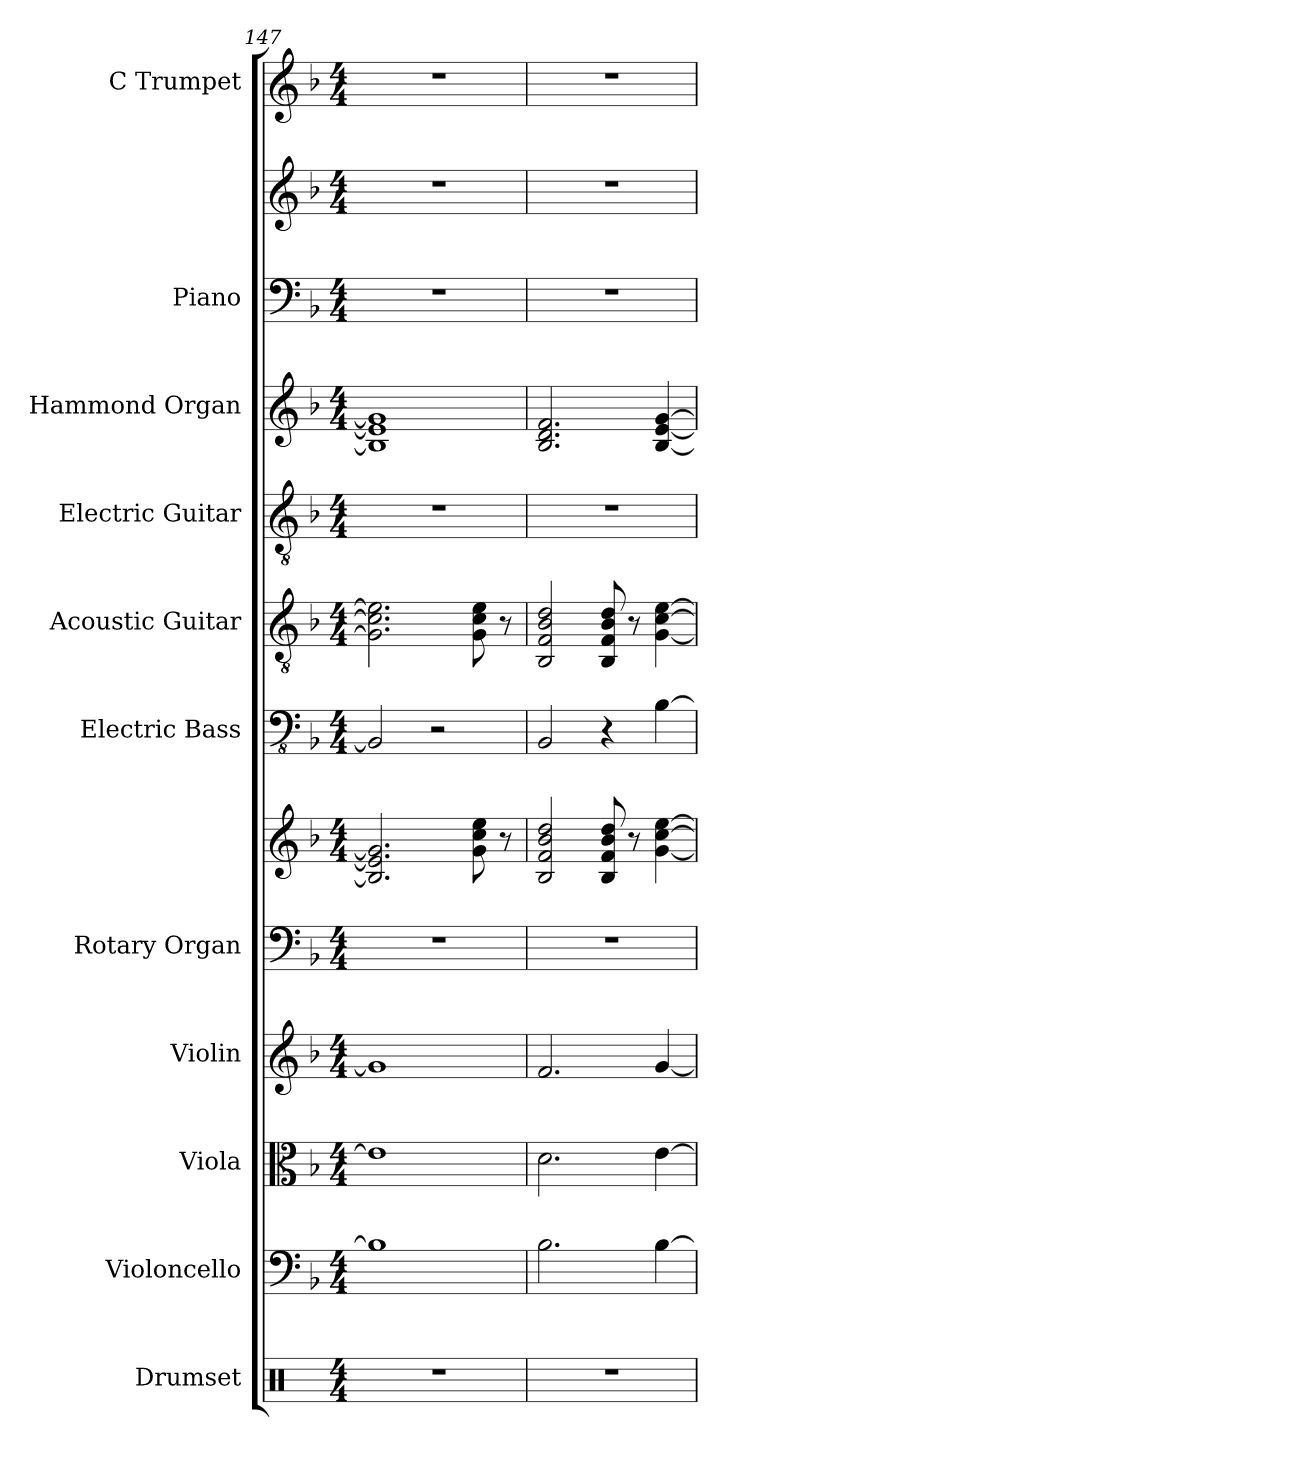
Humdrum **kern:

**kern	**kern	**kern	**kern	**kern	**kern	**kern	**kern	**kern	**kern	**kern	**kern	**kern
*part11	*part10	*part9	*part8	*part7	*part7	*part6	*part5	*part4	*part3	*part2	*part2	*part1
*staff13	*staff12	*staff11	*staff10	*staff9	*staff8	*staff7	*staff6	*staff5	*staff4	*staff3	*staff2	*staff1
*I"Drumset	*I"Violoncello	*I"Viola	*I"Violin	*I"Rotary Organ	*	*I"Electric Bass	*I"Acoustic Guitar	*I"Electric Guitar	*I"Hammond Organ	*I"Piano	*	*I"C Trumpet
*I'Drs.	*I'Vc.	*I'Vla.	*I'Vln.	*I'Rot. Org.	*	*I'El. B.	*I'Guit.	*I'El. Guit.	*I'Hm. Org.	*I'Pno.	*	*I'C Tpt.
*clefX	*clefF4	*clefC3	*clefG2	*clefF4	*clefG2	*clefFv4	*clefGv2	*clefGv2	*clefG2	*clefF4	*clefG2	*clefG2
*k[]	*k[b-]	*k[b-]	*k[b-]	*k[b-]	*k[b-]	*k[b-]	*k[b-]	*k[b-]	*k[b-]	*k[b-]	*k[b-]	*k[b-]
*M4/4	*M4/4	*M4/4	*M4/4	*M4/4	*M4/4	*M4/4	*M4/4	*M4/4	*M4/4	*M4/4	*M4/4	*M4/4
=147	=147	=147	=147	=147	=147	=147	=147	=147	=147	=147	=147	=147
1r	1B-]	1e]	1g]	1r	2.B-/] 2.e/] 2.g/]	2BBB-/]	2.G\] 2.c\] 2.e\]	1r	1B-] 1e] 1g]	1r	1r	1r
.	.	.	.	.	.	2r	.	.	.	.	.	.
.	.	.	.	.	8g\ 8cc\ 8ee\	.	8G\ 8c\ 8e\	.	.	.	.	.
.	.	.	.	.	8r	.	8r	.	.	.	.	.
=148	=148	=148	=148	=148	=148	=148	=148	=148	=148	=148	=148	=148
1r	2.B-\	2.d\	2.f/	1r	2B-/ 2f/ 2b-/ 2dd/	2BBB-/	2BB-/ 2F/ 2B-/ 2d/	1r	2.B-/ 2.d/ 2.f/	1r	1r	1r
.	.	.	.	.	8B-/ 8f/ 8b-/ 8dd/	4r	8BB-/ 8F/ 8B-/ 8d/	.	.	.	.	.
.	.	.	.	.	8r	.	8r	.	.	.	.	.
.	[4B-\	[4e\	[4g/	.	[4g\ [4cc\ [4ee\	[4BB-\	[4G\ [4c\ [4e\	.	[4B-/ [4e/ [4g/	.	.	.
=	=	=	=	=	=	=	=	=	=	=	=	=
*-	*-	*-	*-	*-	*-	*-	*-	*-	*-	*-	*-	*-
